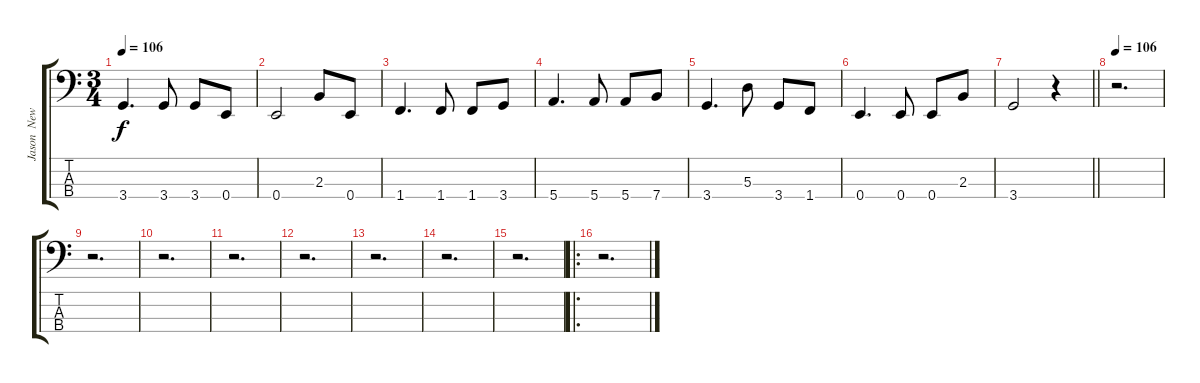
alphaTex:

\track ("Jason  Newsted" "Jason  New") {instrument electricbasspick}
\staff {score tabs}
\tuning (G2 D2 A1 E1) {hide}
\ts (3 4)
\tempo 106
\clef f4
\ks c
3.4.4{d dy f} 3.4.8 3.4.8 0.4.8 |
0.4.2 2.3.8 0.4.8 |
1.4.4{d} 1.4.8 1.4.8 3.4.8 |
5.4.4{d} 5.4.8 5.4.8 7.4.8 |
3.4.4{d} 5.3.8 3.4.8 1.4.8 |
0.4.4{d} 0.4.8 0.4.8 2.3.8 |
\barLineRight lightlight
3.4.2 r.4 |
\tempo 106
r.2{d} |
r.2{d} |
r.2{d} |
r.2{d} |
r.2{d} |
r.2{d} |
r.2{d} |
r.2{d} |
\ro
r.2{d}
